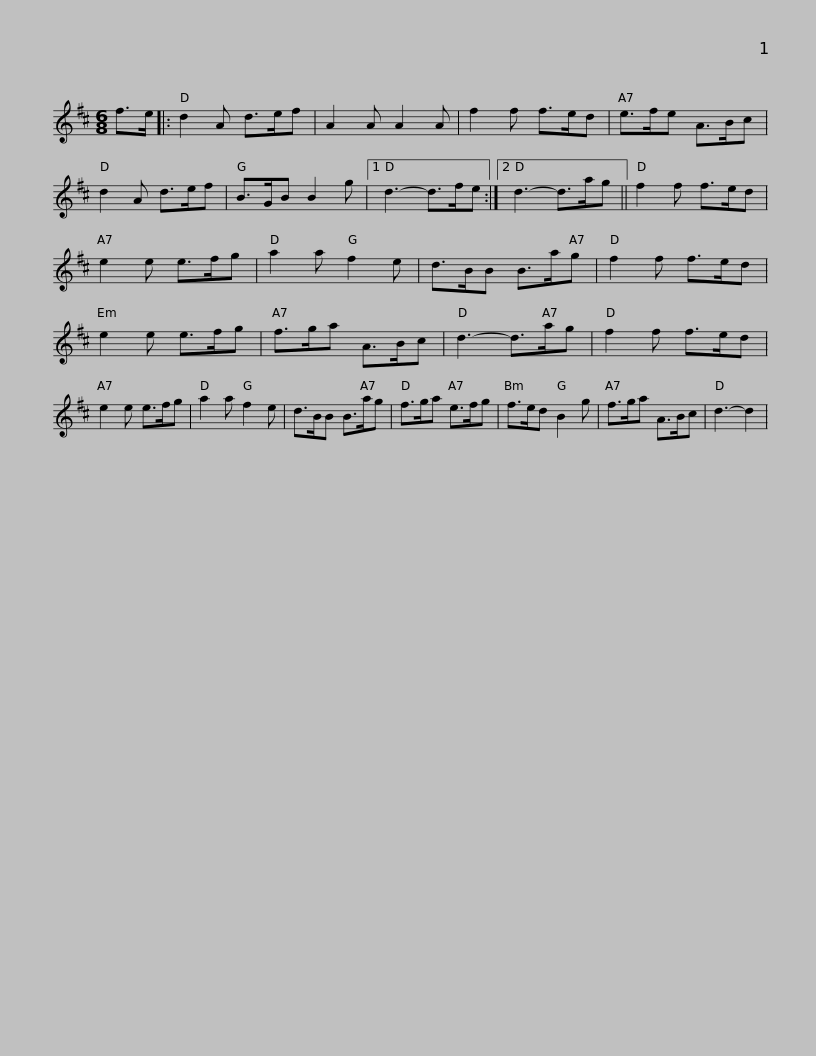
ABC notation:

X:1
L:1/8
M:6/8
I:linebreak $
K:D
V:1 treble
V:1
 f>e |: d2 A d>ef | A2 A A2 A | f2 f f>ed | e>fe A>Bc | %5
 d2 A d>ef | B>GB B2 g |1 d3- d>fe :|2$ d3- d>ag || f2 f f>ed | %10
 e2 e e>fg | a2 a f2 e | d>BB B>ag | f2 f f>ed | e2 e e>fg |$ %15
 f>ga A>Bc | d3- d>ag | f2 f f>ed | e2 e e>fg | a2 a f2 e | %20
 d>BB B>ag | f>ga e>fg |$ f>ed B2 g | f>ga A>Bc | d3- d2 | %25
